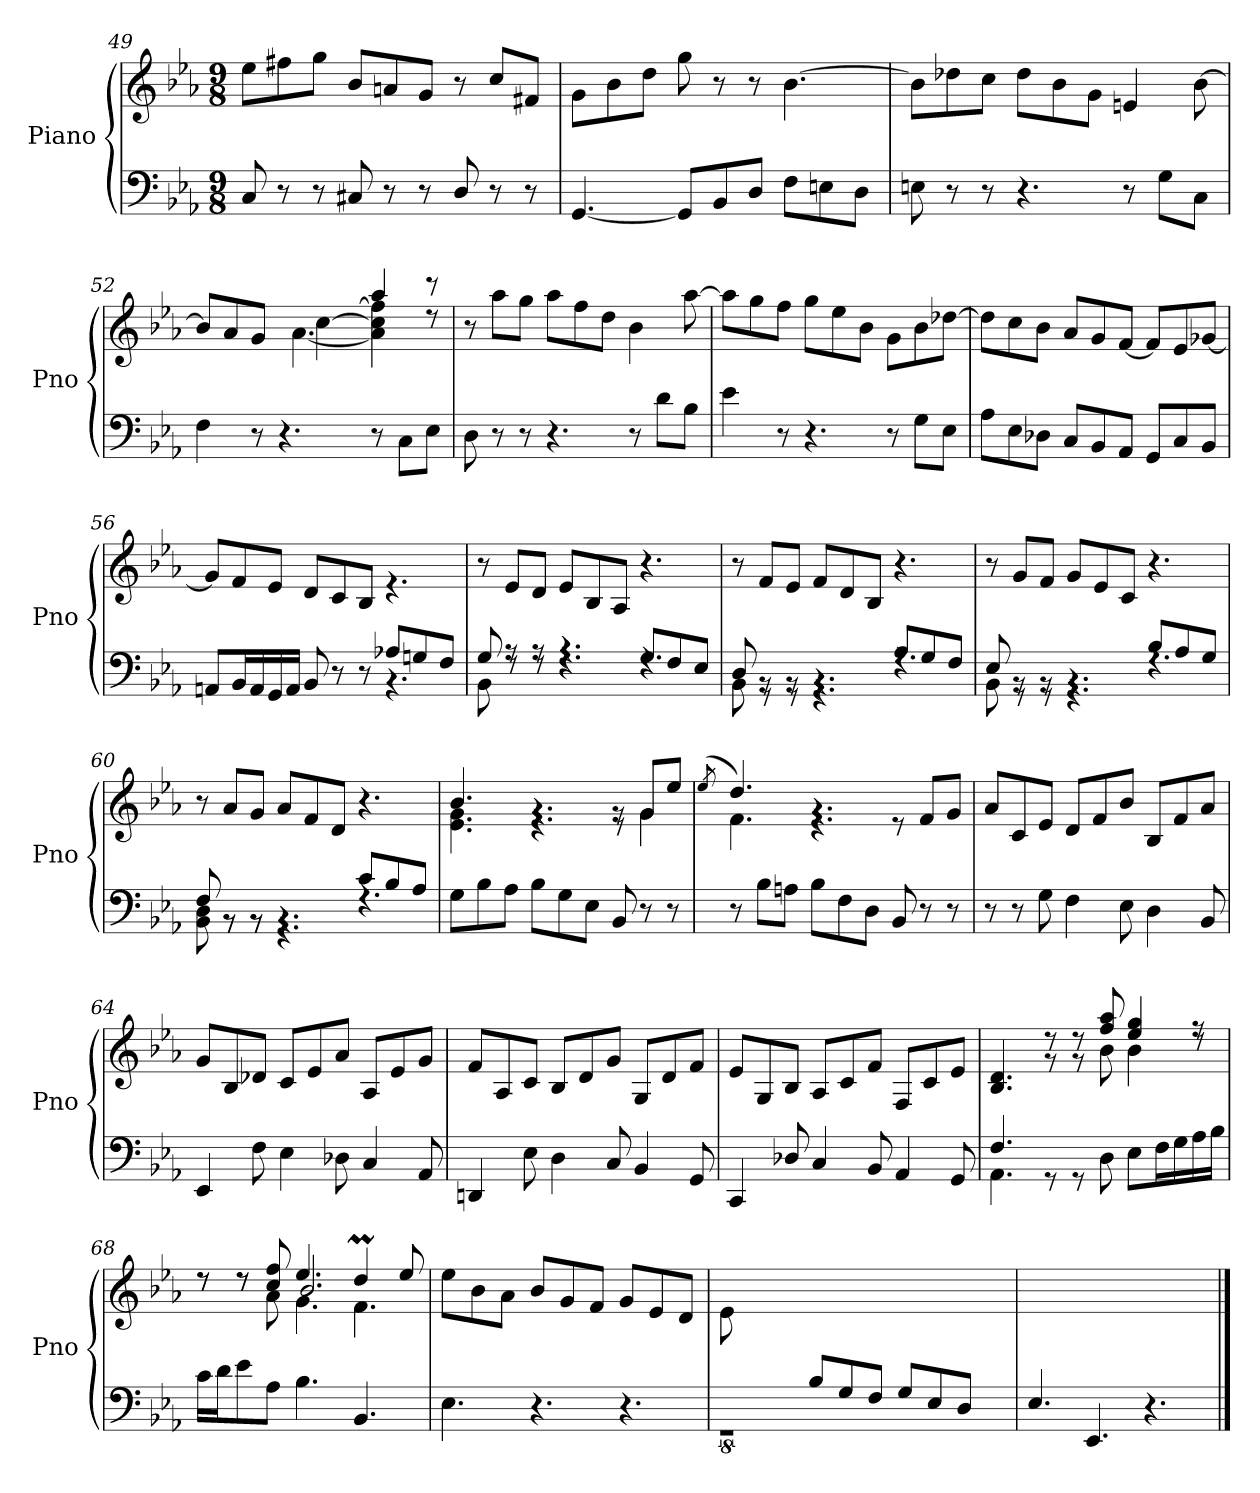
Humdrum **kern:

**kern	**kern
*part1	*part1
*staff2	*staff1
*I"Piano	*
*I'Pno	*
!!LO:PB:g=z
*clefF4	*clefG2
*k[b-e-a-]	*k[b-e-a-]
*M9/8	*M9/8
=49	=49
8C/	8ee-\L
8r	8ff#X\
8r	8gg\J
8C#X/	8b-/L
8r	8an/
8r	8g/J
8D/	8r
8r	8cc/L
8r	8f#X/J
=50	=50
[4.GG/	8g\L
.	8b-\
.	8dd\J
8GG/L]	8gg\
8BB-/	8r
8D/J	8r
8F\L	[4.b-\
8En\	.
8D\J	.
=51	=51
8En\	8b-\L]
8r	8dd-X\
8r	8cc\J
4.r	8dd-\L
.	8b-\
.	8g\J
8r	4en/
8G\L	.
8C\J	[8b-\
=52	=52
*^	*^
*	*^	*	*^
4.ryy	2ryy	4F\	8b-/L]	4.ryy	2ryy
.	.	.	8a-/	.	.
.	.	8r	8g/J	.	.
2.ryy	.	4.r	8a-/Lyy	[4.a-\	.
.	4ryy	.	8cc/	.	[4cc\
.	.	.	[8ff/J	.	.
.	4.ryy	8r	4aa-/	4a-\] 4cc\] 4ff\]	4.ryy
.	.	8C\L	.	.	.
.	.	8E-\J	8r	8rdd	.
*v	*v	*v	*	*	*
*	*v	*v	*v
=53	=53
8D\	8r
8r	8aa-\L
8r	8gg\J
4.r	8aa-\L
.	8ff\
.	8dd\J
8r	4b-\
8d\L	.
8B-\J	[8aa-\
!!LO:LB:g=z
=54	=54
4e-\	8aa-\L]
.	8gg\
8r	8ff\J
4.r	8gg\L
.	8ee-\
.	8b-\J
8r	8g\L
8G\L	8b-\
8E-\J	[8dd-X\J
=55	=55
8A-\L	8dd-\L]
8E-\	8cc\
8D-X\J	8b-\J
8C/L	8a-/L
8BB-/	8g/
8AA-/J	[8f/J
8GG/L	8f/L]
8C/	8e-/
8BB-/J	[8g-X/J
=56	=56
*^	*^
*	*^	*	*
2.ryy	2.ryy	8AAn/L	8g-/L]	2.ryy
.	.	16BB-/L	8f/	.
.	.	16AA/	.	.
.	.	16GG/	8e-/J	.
.	.	16AA/JJ	.	.
.	.	8BB-/	8d/L	.
.	.	8r	8c/	.
.	.	8r	8B-/J	.
8A-X/L	4.ryy	4.rBB	4.ryy	4.re
8Gn/	.	.	.	.
8F/J	.	.	.	.
*	*v	*v	*	*
*	*	*v	*v
=57	=57	=57
8G/	8BB-\	8r
8r	8rF	8e-/L
8r	8rF	8d/J
4.r	4.rF	8e-/L
.	.	8B-/
.	.	8A-/J
8G/L	4.rF	4.r
8F/	.	.
8E-/J	.	.
!!LO:LB:g=z
=58	=58	=58
8D/	8BB-\	8r
8rGG	8rBB	8f/L
8rGG	8rBB	8e-/J
4.rGG	4.rBB	8f/L
.	.	8d/
.	.	8B-/J
8A-/L	4.rF	4.r
8G/	.	.
8F/J	.	.
=59	=59	=59
8E-/	8BB-\	8r
8rBB	8r	8g/L
8rBB	8r	8f/J
4.rBB	4.r	8g/L
.	.	8e-/
.	.	8c/J
8B-/L	4.rF	4.r
8A-/	.	.
8G/J	.	.
=60	=60	=60
8F/	8BB-\ 8D\	8r
8rBB	8r	8a-/L
8rBB	8r	8g/J
4.rBB	4.r	8a-/L
.	.	8f/
.	.	8d/J
8c/L	4.rF	4.r
8B-/	.	.
8A-/J	.	.
*v	*v	*
=61	=61
*	*^
8G\L	4.b-/	4.e-\ 4.g\
8B-\	.	.
8A-\J	.	.
8B-\L	4.rg	4.r
8G\	.	.
8E-\J	.	.
8BB-/	8rg	8r
8r	8g/L	4g\
8r	8ee-/J	.
*	*v	*v
=62	=62
.	(8qee-/
*^	*^
*	*^	*	*^
2.ryy	4.ryy	8r	4.dd/)	4.f\	8ee-!yy
.	.	8B-\L	.	.	4dd!yy
.	.	8An\J	.	.	.
.	2.ryy	8B-\L	4.rg	4.r	2.ryy
.	.	8F\	.	.	.
.	.	8D\J	.	.	.
4.ryy	.	8BB-/	8re	4.ryy	.
.	.	8r	8f/L	.	.
.	.	8r	8g/J	.	.
*v	*v	*v	*	*	*
*	*v	*v	*v
!!LO:LB:g=z
=63	=63
8r	8a-/L
8r	8c/
8G\	8e-/J
4F\	8d/L
.	8f/
8E-\	8b-/J
4D\	8B-/L
.	8f/
8BB-/	8a-/J
=64	=64
4EE-/	8g/L
.	8B-/
8F\	8d-X/J
4E-\	8c/L
.	8e-/
8D-X\	8a-/J
4C/	8A-/L
.	8e-/
8AA-/	8g/J
=65	=65
4DDn/	8f/L
.	8A-/
8E-\	8c/J
4D\	8B-/L
.	8d/
8C/	8g/J
4BB-/	8G/L
.	8d/
8GG/	8f/J
=66	=66
4CC/	8e-/L
.	8G/
8D-X/	8B-/J
4C/	8A-/L
.	8c/
8BB-/	8f/J
4AA-/	8F/L
.	8c/
8GG/	8e-/J
!!LO:LB:g=z
=67	=67
*^	*^
*	*^	*	*^
4.ryy	4.F/	4.AA-\	4.B-/ 4.d/	4.ryy	4.ryy
2.ryy	8rGG	2.ryy	8rg	8rdd	2.ryy
.	8rGG	.	8rg	8rdd	.
.	8D\	.	8ff/ 8aa-/	8b-\	.
.	8E-\L	.	4ee-/ 4gg/	4b-\	.
.	16F\L	.	.	.	.
.	16G\	.	.	.	.
.	16A-\	.	8r	8rdd	.
.	16B-\JJ	.	.	.	.
*	*v	*v	*	*	*
=68	=68	=68	=68	=68
4.ryy	16c\LL	8r	8rdd	4.ryy
.	16d\J	.	.	.
.	8e-\	8r	8rdd	.
.	8A-\J	8cc/ 8ff/	8a-\	.
2.ryy	4.B-\	4.ee-/	4.g\	2.b-/
.	4.BB-/	4ddm/	4.f\	.
.	.	8ee-/	.	.
*v	*v	*	*	*
*	*v	*v	*v
=69	=69
4.E-\	8ee-\L
.	8b-\
.	8a-\J
4.r	8b-/L
.	8g/
.	8f/J
4.r	8g/L
.	8e-/
.	8d/J
=70	=70
*^	*
8ryy	8%9rGG	8e-\L
8B-/	.	1ryy
8A-/J	.	.
8B-/L	.	.
8G/	.	.
8F/J	.	.
8G/L	.	.
8E-/	.	.
8D/J	.	.
8ryy	8ryy	8ryy
*v	*v	*
=71	=71
4.E-/	1ryy
4.EE-/	.
4.r	.
.	8ryy
==	==
*-	*-
